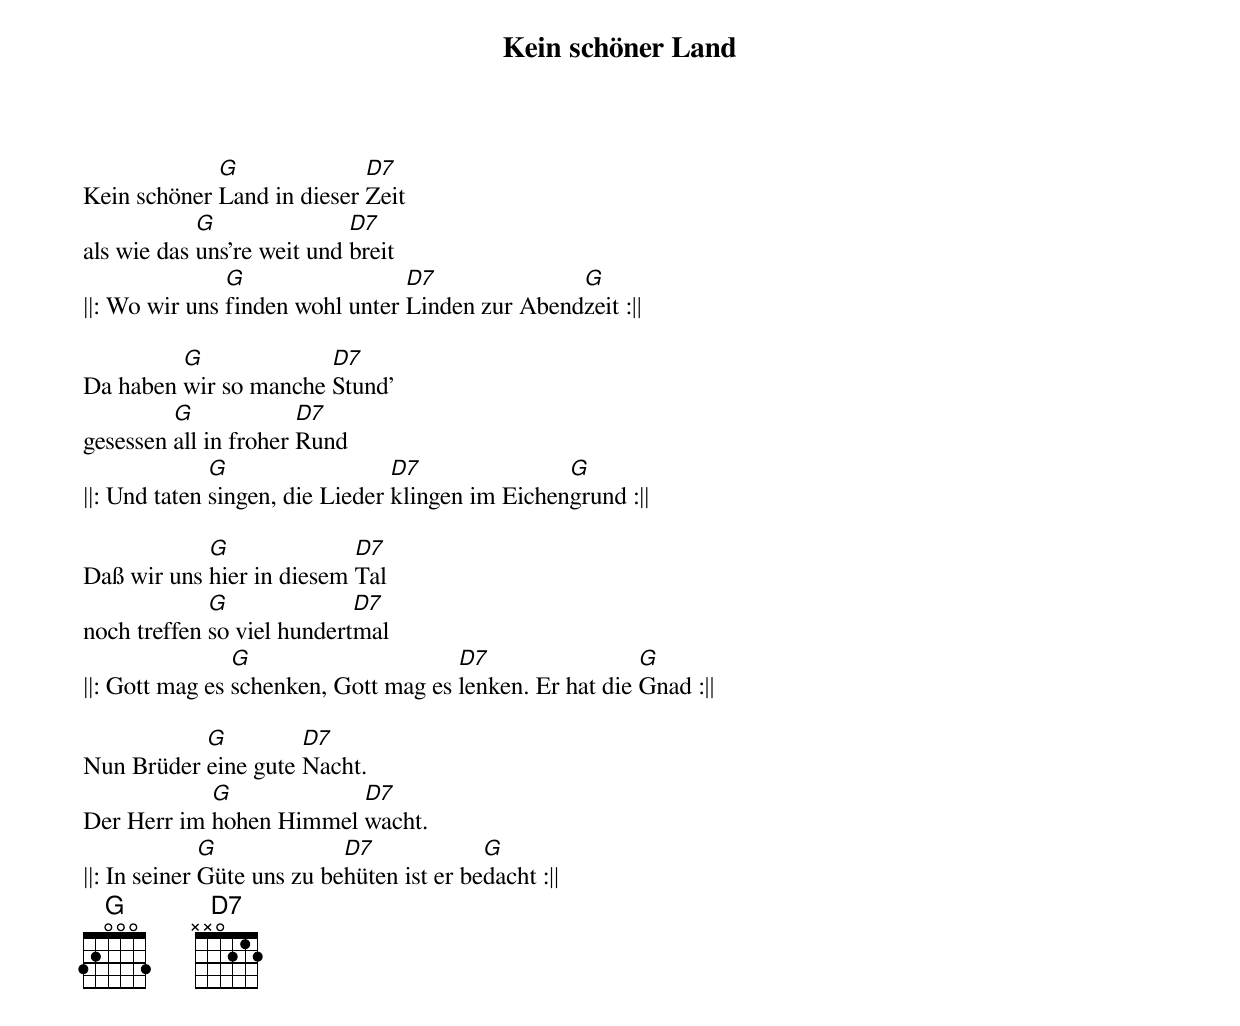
Kein schöner Land

             G              D7
Kein schöner Land in dieser Zeit
            G               D7
als wie das uns're weit und breit
               G                 D7              G
||: Wo wir uns finden wohl unter Linden zur Abendzeit :||

         G             D7
Da haben wir so manche Stund'
         G             D7
gesessen all in froher Rund
              G                  D7               G
||: Und taten singen, die Lieder klingen im Eichengrund :||

            G              D7
Daß wir uns hier in diesem Tal
             G              D7
noch treffen so viel hundertmal
                G                     D7                 G
||: Gott mag es schenken, Gott mag es lenken. Er hat die Gnad :||

           G         D7
Nun Brüder eine gute Nacht.
            G            D7
Der Herr im hohen Himmel wacht.
              G             D7             G
||: In seiner Güte uns zu behüten ist er bedacht :||
